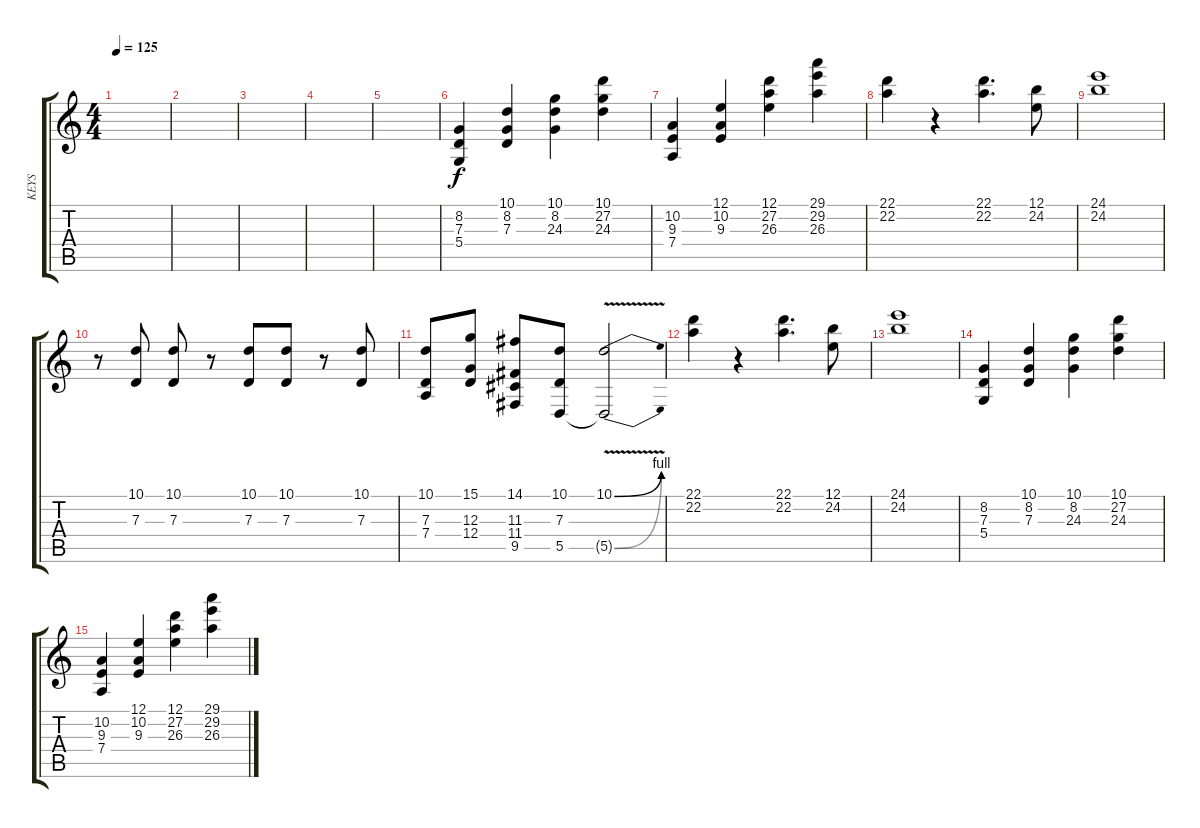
\track ("KEYS" "KEYS") {instrument synthbrass1}
\staff {score tabs}
\tuning (E4 B3 G3 D3 A2 E2) {hide}
\ts (4 4)
\tempo 125
\clef g2
\ks c
|
|
|
|
|
(8.2 7.3 5.4).4 (10.1 8.2 7.3).4 (10.1 8.2 24.3).4 (10.1 27.2 24.3).4 |
(10.2 9.3 7.4).4 (12.1 10.2 9.3).4 (12.1 27.2 26.3).4 (29.1 29.2 26.3).4 |
(22.1 22.2).4 r.4 (22.1 22.2).4{d} (12.1 24.2).8 |
(24.1 24.2).1 |
r.8 (10.1 7.3).8 (10.1 7.3).8 r.8 (10.1 7.3).8 (10.1 7.3).8 r.8 (10.1 7.3).8 |
(10.1 7.3 7.4).8 (15.1 12.3 12.4).8 (14.1 11.3 11.4 9.5).8 (10.1 7.3 5.5).8 (10.1{be (bend 0 0 60 4)} 5.5{be (bend 0 0 60 4) v t}).2 |
(22.1 22.2).4 r.4 (22.1 22.2).4{d} (12.1 24.2).8 |
(24.1 24.2).1 |
(8.2 7.3 5.4).4 (10.1 8.2 7.3).4 (10.1 8.2 24.3).4 (10.1 27.2 24.3).4 |
(10.2 9.3 7.4).4 (12.1 10.2 9.3).4 (12.1 27.2 26.3).4 (29.1 29.2 26.3).4
